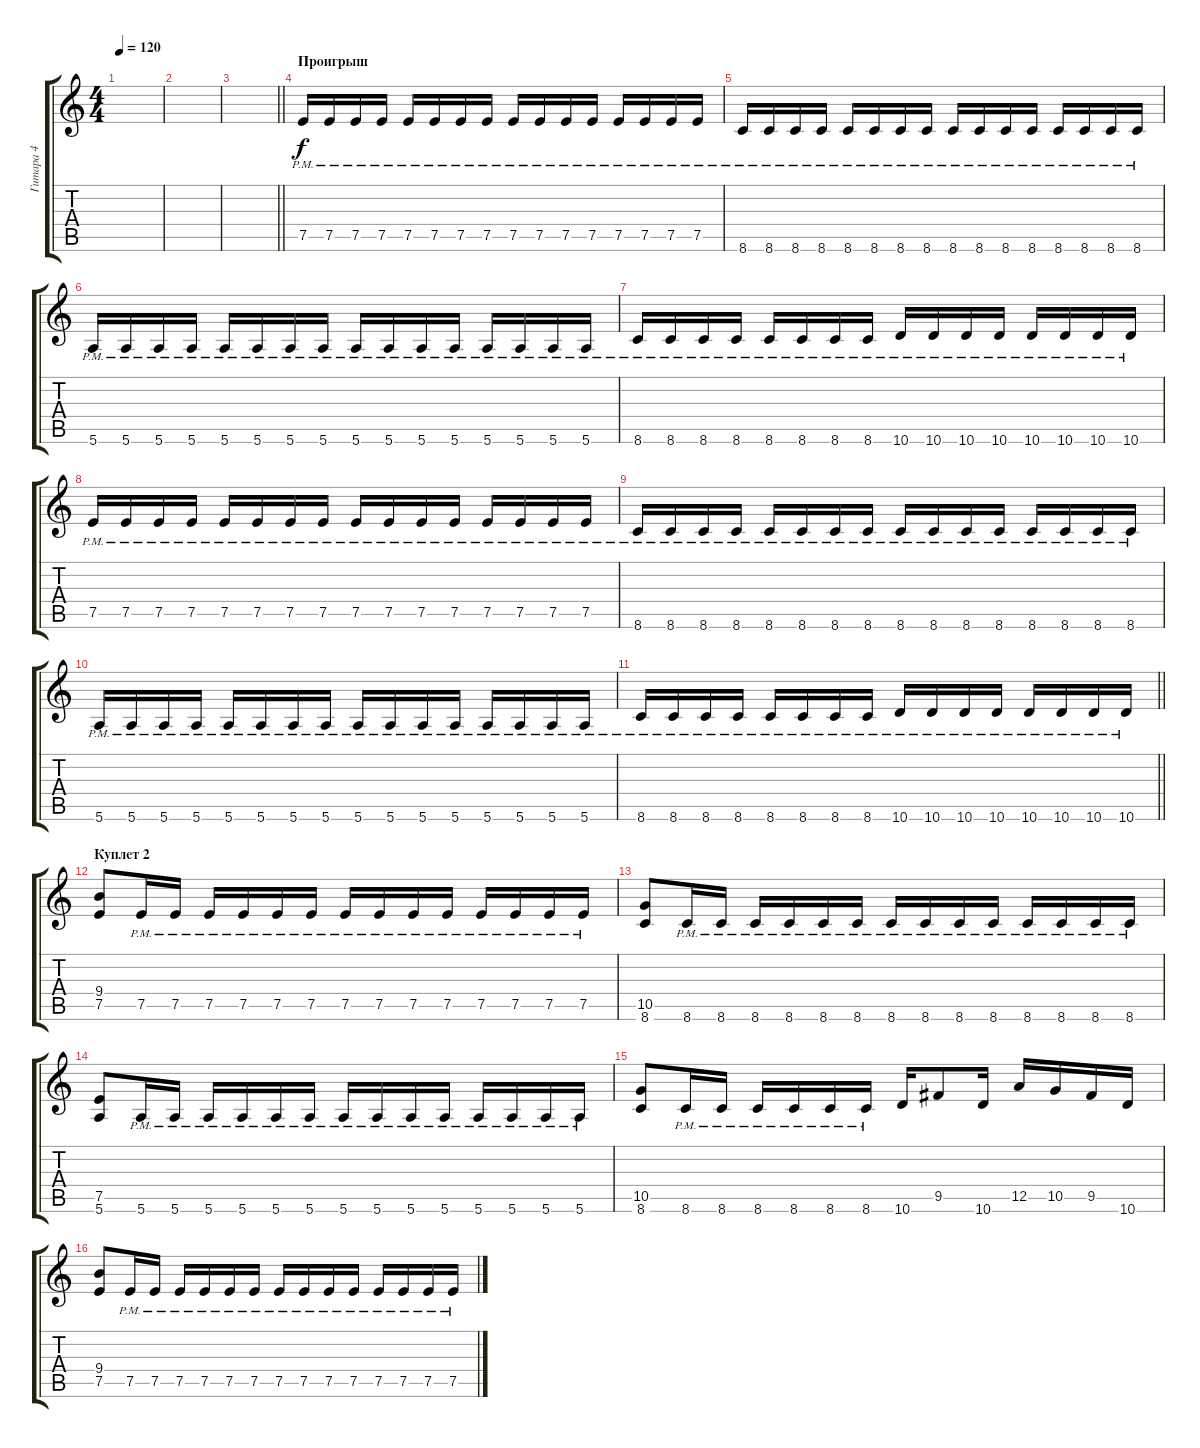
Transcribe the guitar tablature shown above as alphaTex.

\track ("Гитара 4" "Гитара 4") {instrument distortionguitar}
\staff {score tabs}
\tuning (E4 B3 G3 D3 A2 E2) {hide}
\ts (4 4)
\tempo 120
\clef g2
\ks c
|
|
\barLineRight lightlight
|
\section ("" "Проигрыш")
7.5{pm}.16 7.5{pm}.16 7.5{pm}.16 7.5{pm}.16 7.5{pm}.16 7.5{pm}.16 7.5{pm}.16 7.5{pm}.16 7.5{pm}.16 7.5{pm}.16 7.5{pm}.16 7.5{pm}.16 7.5{pm}.16 7.5{pm}.16 7.5{pm}.16 7.5{pm}.16 |
8.6{pm}.16 8.6{pm}.16 8.6{pm}.16 8.6{pm}.16 8.6{pm}.16 8.6{pm}.16 8.6{pm}.16 8.6{pm}.16 8.6{pm}.16 8.6{pm}.16 8.6{pm}.16 8.6{pm}.16 8.6{pm}.16 8.6{pm}.16 8.6{pm}.16 8.6{pm}.16 |
5.6{pm}.16 5.6{pm}.16 5.6{pm}.16 5.6{pm}.16 5.6{pm}.16 5.6{pm}.16 5.6{pm}.16 5.6{pm}.16 5.6{pm}.16 5.6{pm}.16 5.6{pm}.16 5.6{pm}.16 5.6{pm}.16 5.6{pm}.16 5.6{pm}.16 5.6{pm}.16 |
8.6{pm}.16 8.6{pm}.16 8.6{pm}.16 8.6{pm}.16 8.6{pm}.16 8.6{pm}.16 8.6{pm}.16 8.6{pm}.16 10.6{pm}.16 10.6{pm}.16 10.6{pm}.16 10.6{pm}.16 10.6{pm}.16 10.6{pm}.16 10.6{pm}.16 10.6{pm}.16 |
7.5{pm}.16 7.5{pm}.16 7.5{pm}.16 7.5{pm}.16 7.5{pm}.16 7.5{pm}.16 7.5{pm}.16 7.5{pm}.16 7.5{pm}.16 7.5{pm}.16 7.5{pm}.16 7.5{pm}.16 7.5{pm}.16 7.5{pm}.16 7.5{pm}.16 7.5{pm}.16 |
8.6{pm}.16 8.6{pm}.16 8.6{pm}.16 8.6{pm}.16 8.6{pm}.16 8.6{pm}.16 8.6{pm}.16 8.6{pm}.16 8.6{pm}.16 8.6{pm}.16 8.6{pm}.16 8.6{pm}.16 8.6{pm}.16 8.6{pm}.16 8.6{pm}.16 8.6{pm}.16 |
5.6{pm}.16 5.6{pm}.16 5.6{pm}.16 5.6{pm}.16 5.6{pm}.16 5.6{pm}.16 5.6{pm}.16 5.6{pm}.16 5.6{pm}.16 5.6{pm}.16 5.6{pm}.16 5.6{pm}.16 5.6{pm}.16 5.6{pm}.16 5.6{pm}.16 5.6{pm}.16 |
\barLineRight lightlight
8.6{pm}.16 8.6{pm}.16 8.6{pm}.16 8.6{pm}.16 8.6{pm}.16 8.6{pm}.16 8.6{pm}.16 8.6{pm}.16 10.6{pm}.16 10.6{pm}.16 10.6{pm}.16 10.6{pm}.16 10.6{pm}.16 10.6{pm}.16 10.6{pm}.16 10.6{pm}.16 |
\section ("" "Куплет 2")
(9.4 7.5).8 7.5{pm}.16 7.5{pm}.16 7.5{pm}.16 7.5{pm}.16 7.5{pm}.16 7.5{pm}.16 7.5{pm}.16 7.5{pm}.16 7.5{pm}.16 7.5{pm}.16 7.5{pm}.16 7.5{pm}.16 7.5{pm}.16 7.5{pm}.16 |
(10.5 8.6).8 8.6{pm}.16 8.6{pm}.16 8.6{pm}.16 8.6{pm}.16 8.6{pm}.16 8.6{pm}.16 8.6{pm}.16 8.6{pm}.16 8.6{pm}.16 8.6{pm}.16 8.6{pm}.16 8.6{pm}.16 8.6{pm}.16 8.6{pm}.16 |
(7.5 5.6).8 5.6{pm}.16 5.6{pm}.16 5.6{pm}.16 5.6{pm}.16 5.6{pm}.16 5.6{pm}.16 5.6{pm}.16 5.6{pm}.16 5.6{pm}.16 5.6{pm}.16 5.6{pm}.16 5.6{pm}.16 5.6{pm}.16 5.6{pm}.16 |
(10.5 8.6).8 8.6{pm}.16 8.6{pm}.16 8.6{pm}.16 8.6{pm}.16 8.6{pm}.16 8.6{pm}.16 10.6.16 9.5.8 10.6.16 12.5.16 10.5.16 9.5.16 10.6.16 |
(9.4 7.5).8 7.5{pm}.16 7.5{pm}.16 7.5{pm}.16 7.5{pm}.16 7.5{pm}.16 7.5{pm}.16 7.5{pm}.16 7.5{pm}.16 7.5{pm}.16 7.5{pm}.16 7.5{pm}.16 7.5{pm}.16 7.5{pm}.16 7.5{pm}.16
